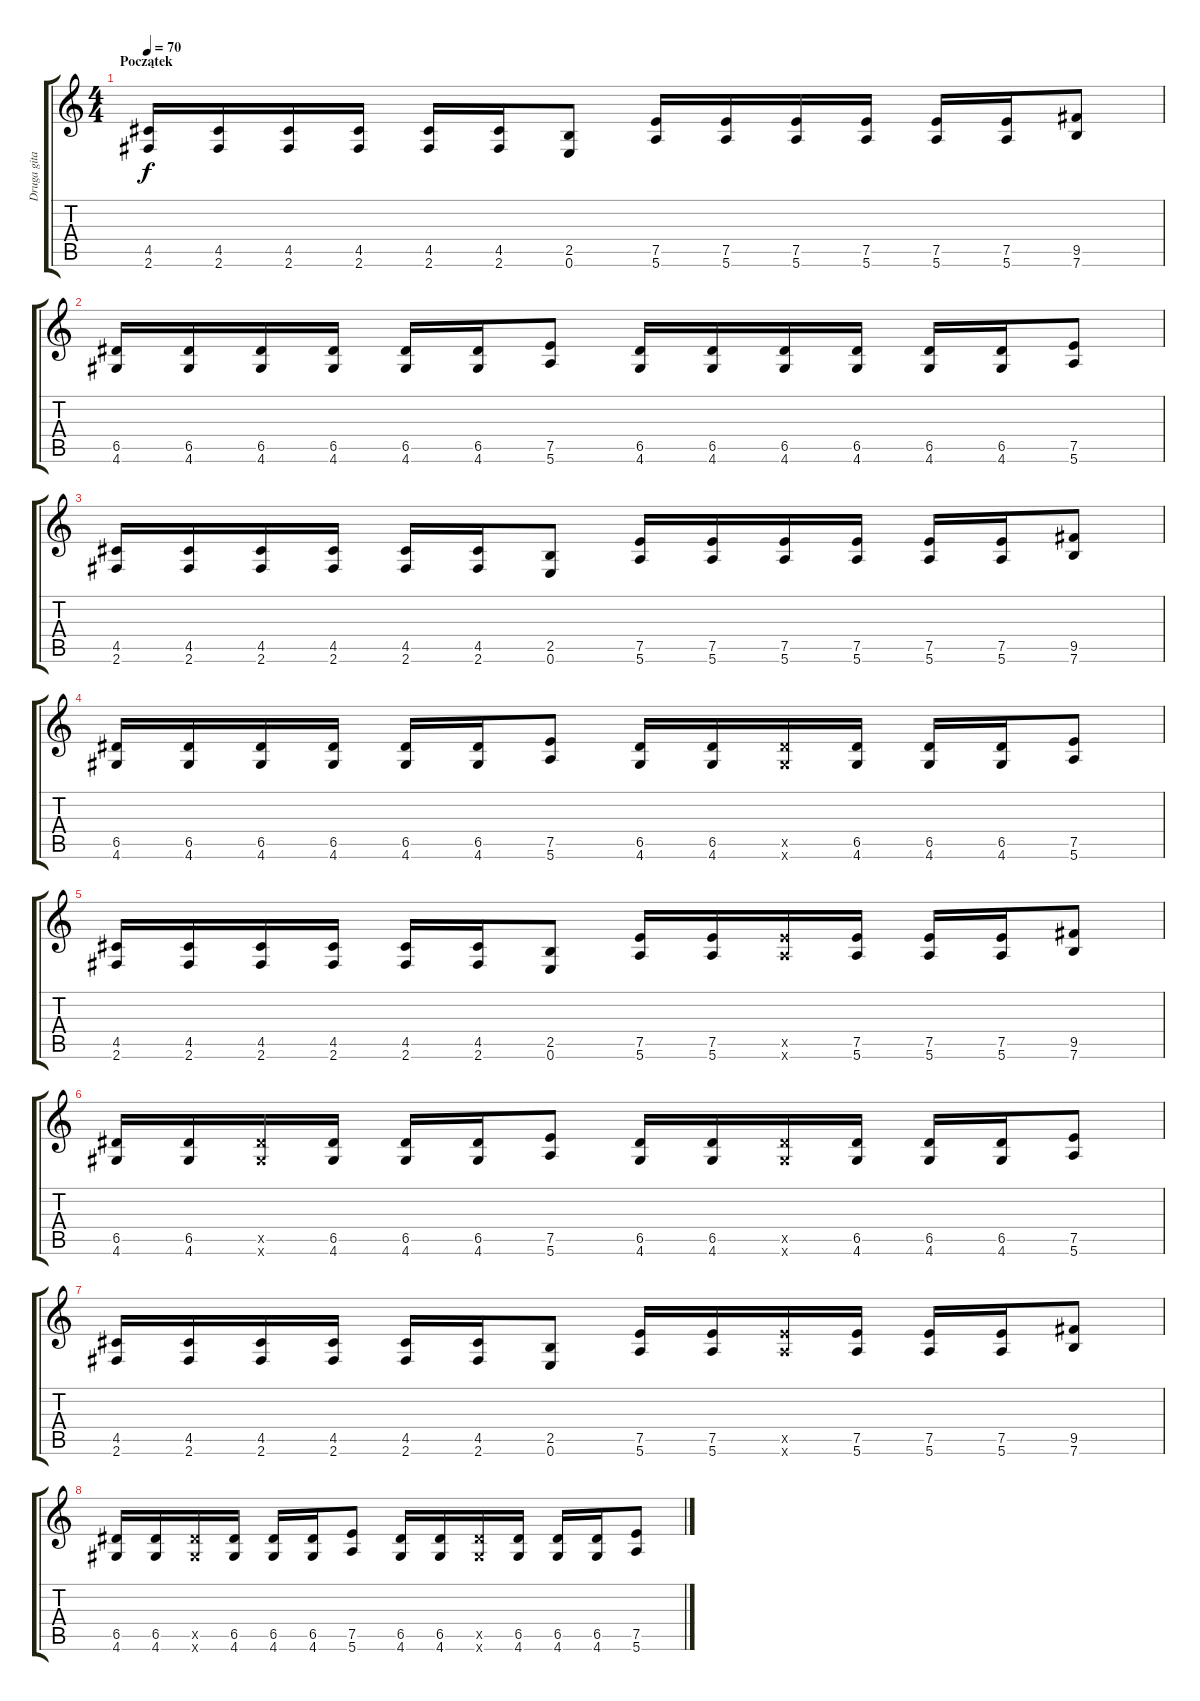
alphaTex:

\track ("Druga gitarka" "Druga gita") {instrument overdrivenguitar}
\staff {score tabs}
\tuning (E4 B3 G3 D3 A2 E2) {hide}
\ts (4 4)
\section ("" "Początek")
\tempo 70
\clef g2
\ks c
(4.5 2.6).16{dy f instrument overdrivenguitar} (4.5 2.6).16 (4.5 2.6).16 (4.5 2.6).16 (4.5 2.6).16 (4.5 2.6).16 (2.5 0.6).8 (7.5 5.6).16 (7.5 5.6).16 (7.5 5.6).16 (7.5 5.6).16 (7.5 5.6).16 (7.5 5.6).16 (9.5 7.6).8 |
(6.5 4.6).16 (6.5 4.6).16 (6.5 4.6).16 (6.5 4.6).16 (6.5 4.6).16 (6.5 4.6).16 (7.5 5.6).8 (6.5 4.6).16 (6.5 4.6).16 (6.5 4.6).16 (6.5 4.6).16 (6.5 4.6).16 (6.5 4.6).16 (7.5 5.6).8 |
(4.5 2.6).16 (4.5 2.6).16 (4.5 2.6).16 (4.5 2.6).16 (4.5 2.6).16 (4.5 2.6).16 (2.5 0.6).8 (7.5 5.6).16 (7.5 5.6).16 (7.5 5.6).16 (7.5 5.6).16 (7.5 5.6).16 (7.5 5.6).16 (9.5 7.6).8 |
(6.5 4.6).16 (6.5 4.6).16 (6.5 4.6).16 (6.5 4.6).16 (6.5 4.6).16 (6.5 4.6).16 (7.5 5.6).8 (6.5 4.6).16 (6.5 4.6).16 (6.5{x} 4.6{x}).16 (6.5 4.6).16 (6.5 4.6).16 (6.5 4.6).16 (7.5 5.6).8 |
(4.5 2.6).16 (4.5 2.6).16 (4.5 2.6).16 (4.5 2.6).16 (4.5 2.6).16 (4.5 2.6).16 (2.5 0.6).8 (7.5 5.6).16 (7.5 5.6).16 (7.5{x} 5.6{x}).16 (7.5 5.6).16 (7.5 5.6).16 (7.5 5.6).16 (9.5 7.6).8 |
(6.5 4.6).16 (6.5 4.6).16 (6.5{x} 4.6{x}).16 (6.5 4.6).16 (6.5 4.6).16 (6.5 4.6).16 (7.5 5.6).8 (6.5 4.6).16 (6.5 4.6).16 (6.5{x} 4.6{x}).16 (6.5 4.6).16 (6.5 4.6).16 (6.5 4.6).16 (7.5 5.6).8 |
(4.5 2.6).16 (4.5 2.6).16 (4.5 2.6).16 (4.5 2.6).16 (4.5 2.6).16 (4.5 2.6).16 (2.5 0.6).8 (7.5 5.6).16 (7.5 5.6).16 (7.5{x} 5.6{x}).16 (7.5 5.6).16 (7.5 5.6).16 (7.5 5.6).16 (9.5 7.6).8 |
(6.5 4.6).16 (6.5 4.6).16 (6.5{x} 4.6{x}).16 (6.5 4.6).16 (6.5 4.6).16 (6.5 4.6).16 (7.5 5.6).8 (6.5 4.6).16 (6.5 4.6).16 (6.5{x} 4.6{x}).16 (6.5 4.6).16 (6.5 4.6).16 (6.5 4.6).16 (7.5 5.6).8
